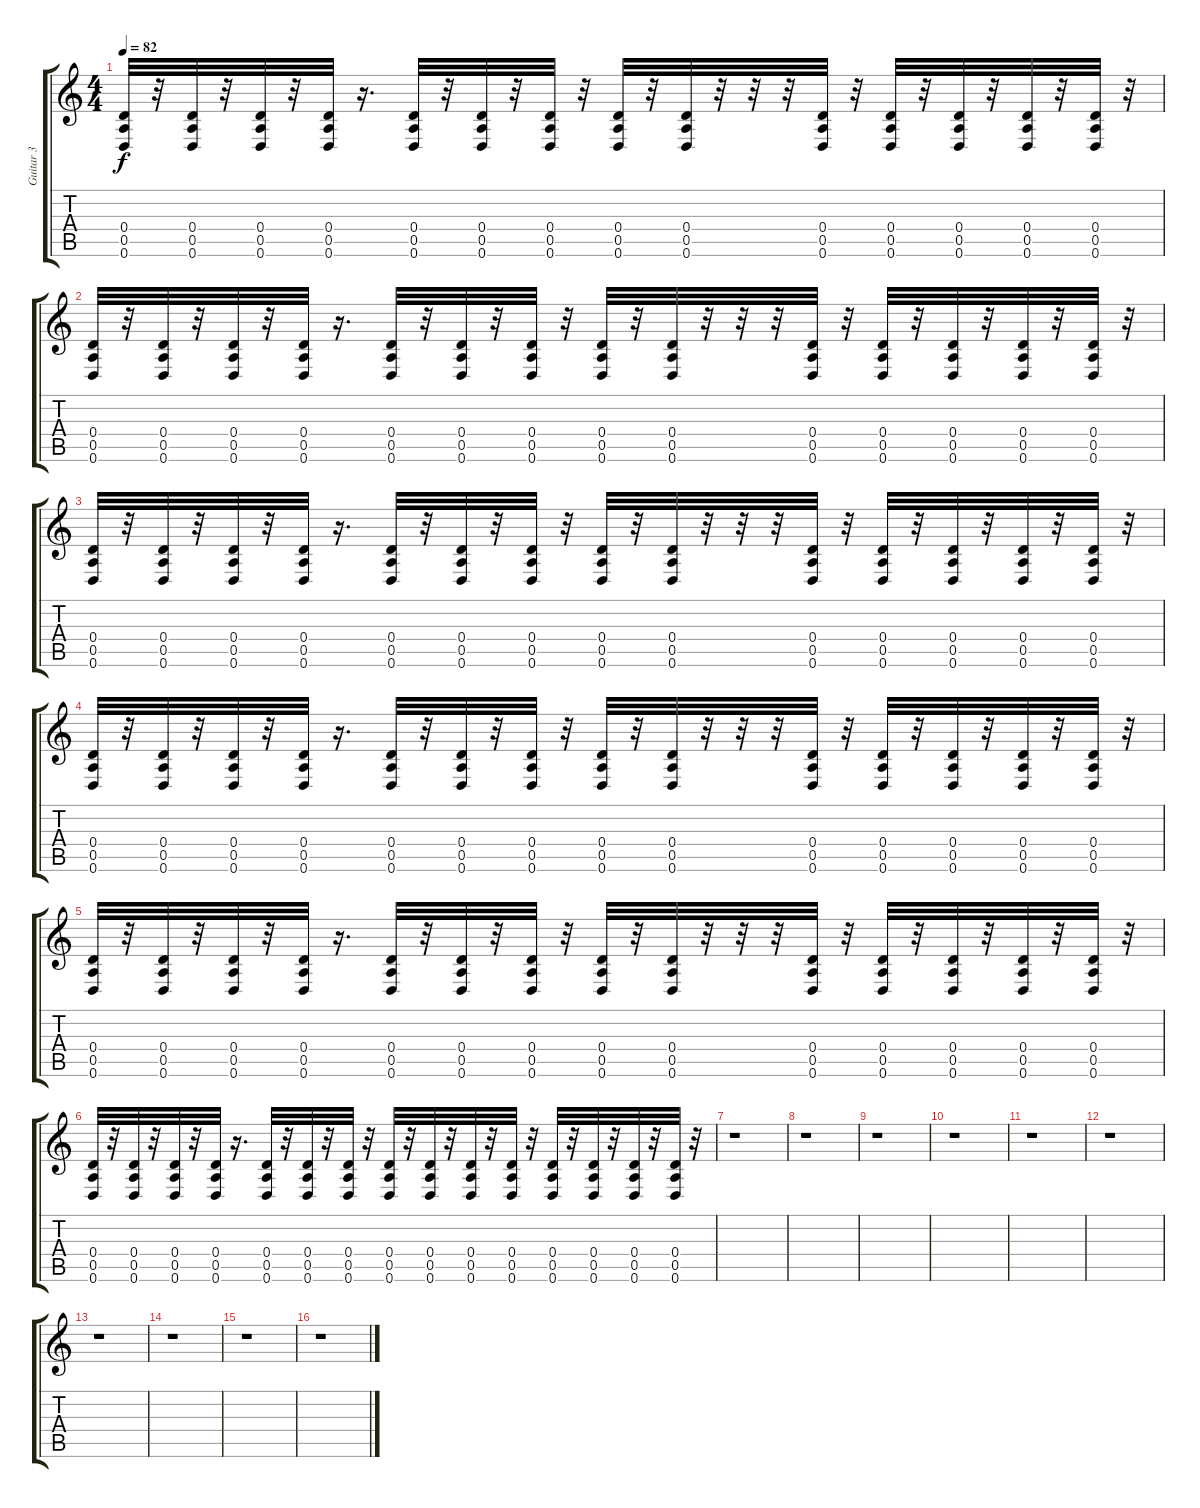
\track ("Guitar 3" "Guitar 3") {instrument overdrivenguitar}
\staff {score tabs}
\tuning (E4 B3 G3 D3 A2 D2) {hide}
\ts (4 4)
\tempo 82
\clef g2
\ks c
(0.4 0.5 0.6).32{dy f} r.32 (0.4 0.5 0.6).32 r.32 (0.4 0.5 0.6).32 r.32 (0.4 0.5 0.6).32 r.16{d} (0.4 0.5 0.6).32 r.32 (0.4 0.5 0.6).32 r.32 (0.4 0.5 0.6).32 r.32 (0.4 0.5 0.6).32 r.32 (0.4 0.5 0.6).32 r.32 r.32 r.32 (0.4 0.5 0.6).32 r.32 (0.4 0.5 0.6).32 r.32 (0.4 0.5 0.6).32 r.32 (0.4 0.5 0.6).32 r.32 (0.4 0.5 0.6).32 r.32 |
(0.4 0.5 0.6).32 r.32 (0.4 0.5 0.6).32 r.32 (0.4 0.5 0.6).32 r.32 (0.4 0.5 0.6).32 r.16{d} (0.4 0.5 0.6).32 r.32 (0.4 0.5 0.6).32 r.32 (0.4 0.5 0.6).32 r.32 (0.4 0.5 0.6).32 r.32 (0.4 0.5 0.6).32 r.32 r.32 r.32 (0.4 0.5 0.6).32 r.32 (0.4 0.5 0.6).32 r.32 (0.4 0.5 0.6).32 r.32 (0.4 0.5 0.6).32 r.32 (0.4 0.5 0.6).32 r.32 |
(0.4 0.5 0.6).32 r.32 (0.4 0.5 0.6).32 r.32 (0.4 0.5 0.6).32 r.32 (0.4 0.5 0.6).32 r.16{d} (0.4 0.5 0.6).32 r.32 (0.4 0.5 0.6).32 r.32 (0.4 0.5 0.6).32 r.32 (0.4 0.5 0.6).32 r.32 (0.4 0.5 0.6).32 r.32 r.32 r.32 (0.4 0.5 0.6).32 r.32 (0.4 0.5 0.6).32 r.32 (0.4 0.5 0.6).32 r.32 (0.4 0.5 0.6).32 r.32 (0.4 0.5 0.6).32 r.32 |
(0.4 0.5 0.6).32 r.32 (0.4 0.5 0.6).32 r.32 (0.4 0.5 0.6).32 r.32 (0.4 0.5 0.6).32 r.16{d} (0.4 0.5 0.6).32 r.32 (0.4 0.5 0.6).32 r.32 (0.4 0.5 0.6).32 r.32 (0.4 0.5 0.6).32 r.32 (0.4 0.5 0.6).32 r.32 r.32 r.32 (0.4 0.5 0.6).32 r.32 (0.4 0.5 0.6).32 r.32 (0.4 0.5 0.6).32 r.32 (0.4 0.5 0.6).32 r.32 (0.4 0.5 0.6).32 r.32 |
(0.4 0.5 0.6).32 r.32 (0.4 0.5 0.6).32 r.32 (0.4 0.5 0.6).32 r.32 (0.4 0.5 0.6).32 r.16{d} (0.4 0.5 0.6).32 r.32 (0.4 0.5 0.6).32 r.32 (0.4 0.5 0.6).32 r.32 (0.4 0.5 0.6).32 r.32 (0.4 0.5 0.6).32 r.32 r.32 r.32 (0.4 0.5 0.6).32 r.32 (0.4 0.5 0.6).32 r.32 (0.4 0.5 0.6).32 r.32 (0.4 0.5 0.6).32 r.32 (0.4 0.5 0.6).32 r.32 |
(0.4 0.5 0.6).32 r.32 (0.4 0.5 0.6).32 r.32 (0.4 0.5 0.6).32 r.32 (0.4 0.5 0.6).32 r.16{d} (0.4 0.5 0.6).32 r.32 (0.4 0.5 0.6).32 r.32 (0.4 0.5 0.6).32 r.32 (0.4 0.5 0.6).32 r.32 (0.4 0.5 0.6).32 r.32 (0.4 0.5 0.6).32 r.32 (0.4 0.5 0.6).32 r.32 (0.4 0.5 0.6).32 r.32 (0.4 0.5 0.6).32 r.32 (0.4 0.5 0.6).32 r.32 (0.4 0.5 0.6).32 r.32 |
r.1 |
r.1 |
r.1 |
r.1 |
r.1 |
r.1 |
r.1 |
r.1 |
r.1 |
r.1
